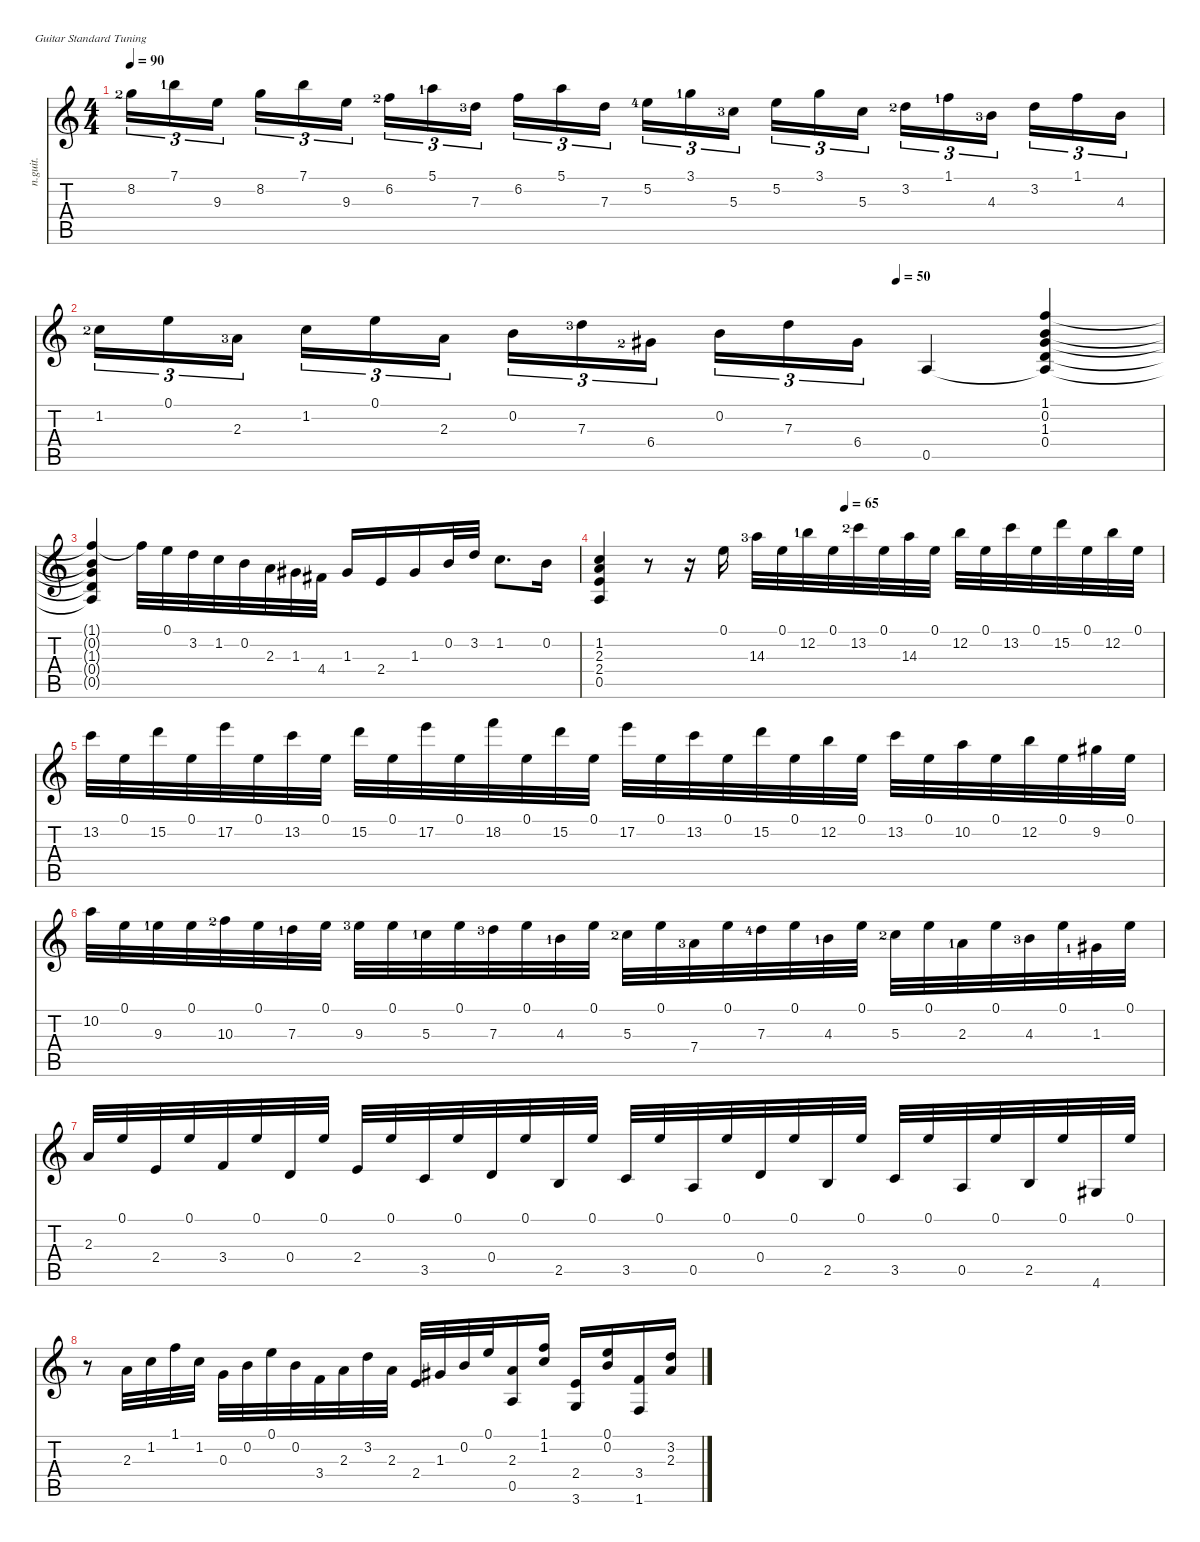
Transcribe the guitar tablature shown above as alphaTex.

\defaultSystemsLayout 4
\hideDynamics
\bracketExtendMode nobrackets
\track ("Guitare classique" "n.guit.") {instrument acousticguitarnylon}
\staff {score tabs}
\tuning (E4 B3 G3 D3 A2 E2)
\ts (4 4)
\tempo 90
\clef g2
\ks c
8.2{lf 3}.16{tu (3 2) dy f beam Down} 7.1{lf 2}.16{tu (3 2) beam Down} 9.3.16{tu (3 2) beam Down} 8.2.16{tu (3 2) beam Down} 7.1.16{tu (3 2) beam Down} 9.3.16{tu (3 2) beam Down} 6.2{lf 3}.16{tu (3 2) beam Down} 5.1{lf 2}.16{tu (3 2) beam Down} 7.3{lf 4}.16{tu (3 2) beam Down} 6.2.16{tu (3 2) beam Down} 5.1.16{tu (3 2) beam Down} 7.3.16{tu (3 2) beam Down} 5.2{lf 5}.16{tu (3 2) beam Down} 3.1{lf 2}.16{tu (3 2) beam Down} 5.3{lf 4}.16{tu (3 2) beam Down} 5.2.16{tu (3 2) beam Down} 3.1.16{tu (3 2) beam Down} 5.3.16{tu (3 2) beam Down} 3.2{lf 3}.16{tu (3 2) beam Down} 1.1{lf 2}.16{tu (3 2) beam Down} 4.3{lf 4}.16{tu (3 2) beam Down} 3.2.16{tu (3 2) beam Down} 1.1.16{tu (3 2) beam Down} 4.3.16{tu (3 2) beam Down} |
\tempo (50 0.75)
1.2{lf 3}.16{tu (3 2) beam Down} 0.1.16{tu (3 2) beam Down} 2.3{lf 4}.16{tu (3 2) beam Down} 1.2.16{tu (3 2) beam Down} 0.1.16{tu (3 2) beam Down} 2.3.16{tu (3 2) beam Down} 0.2.16{tu (3 2) beam Down} 7.3{lf 4}.16{tu (3 2) beam Down} 6.4{lf 3 acc #}.16{tu (3 2) beam Down} 0.2.16{tu (3 2) beam Down} 7.3.16{tu (3 2) beam Down} 6.4{acc #}.16{tu (3 2) beam Down} 0.5.4{beam Up} (1.1 0.2 1.3{acc #} 0.4 0.5{t}).4{beam Up} |
(1.1{t} 0.2{t} 1.3{t acc #} 0.4{t} 0.5{t}).4{beam Up} 1.1{t}.32{beam Down} 0.1.32{beam Down} 3.2.32{beam Down} 1.2.32{beam Down} 0.2.32{beam Down} 2.3.32{beam Down} 1.3{acc #}.32{beam Down} 4.4{acc #}.32{beam Down} 1.3{acc #}.16{beam Up} 2.4.16{beam Up} 1.3{acc #}.16{beam Up} 0.2.32{beam Up} 3.2.32{beam Up} 1.2.8{d beam Down} 0.2.16{beam Down} |
\tempo (65 0.4375)
(1.2 2.3 2.4 0.5).4{beam Up} r.8{beam Down} r.16{beam Down} 0.1.16{beam Down} 14.3{lf 4}.32{beam Down} 0.1.32{beam Down} 12.2{lf 2}.32{beam Down} 0.1.32{beam Down} 13.2{lf 3}.32{beam Down} 0.1.32{beam Down} 14.3.32{beam Down} 0.1.32{beam Down} 12.2.32{beam Down} 0.1.32{beam Down} 13.2.32{beam Down} 0.1.32{beam Down} 15.2.32{beam Down} 0.1.32{beam Down} 12.2.32{beam Down} 0.1.32{beam Down} |
13.2.32{beam Down} 0.1.32{beam Down} 15.2.32{beam Down} 0.1.32{beam Down} 17.2.32{beam Down} 0.1.32{beam Down} 13.2.32{beam Down} 0.1.32{beam Down} 15.2.32{beam Down} 0.1.32{beam Down} 17.2.32{beam Down} 0.1.32{beam Down} 18.2.32{beam Down} 0.1.32{beam Down} 15.2.32{beam Down} 0.1.32{beam Down} 17.2.32{beam Down} 0.1.32{beam Down} 13.2.32{beam Down} 0.1.32{beam Down} 15.2.32{beam Down} 0.1.32{beam Down} 12.2.32{beam Down} 0.1.32{beam Down} 13.2.32{beam Down} 0.1.32{beam Down} 10.2.32{beam Down} 0.1.32{beam Down} 12.2.32{beam Down} 0.1.32{beam Down} 9.2{acc #}.32{beam Down} 0.1.32{beam Down} |
10.2.32{beam Down} 0.1.32{beam Down} 9.3{lf 2}.32{beam Down} 0.1.32{beam Down} 10.3{lf 3}.32{beam Down} 0.1.32{beam Down} 7.3{lf 2}.32{beam Down} 0.1.32{beam Down} 9.3{lf 4}.32{beam Down} 0.1.32{beam Down} 5.3{lf 2}.32{beam Down} 0.1.32{beam Down} 7.3{lf 4}.32{beam Down} 0.1.32{beam Down} 4.3{lf 2}.32{beam Down} 0.1.32{beam Down} 5.3{lf 3}.32{beam Down} 0.1.32{beam Down} 7.4{lf 4}.32{beam Down} 0.1.32{beam Down} 7.3{lf 5}.32{beam Down} 0.1.32{beam Down} 4.3{lf 2}.32{beam Down} 0.1.32{beam Down} 5.3{lf 3}.32{beam Down} 0.1.32{beam Down} 2.3{lf 2}.32{beam Down} 0.1.32{beam Down} 4.3{lf 4}.32{beam Down} 0.1.32{beam Down} 1.3{lf 2 acc #}.32{beam Down} 0.1.32{beam Down} |
2.3.32{beam Up} 0.1.32{beam Up} 2.4.32{beam Up} 0.1.32{beam Up} 3.4.32{beam Up} 0.1.32{beam Up} 0.4.32{beam Up} 0.1.32{beam Up} 2.4.32{beam Up} 0.1.32{beam Up} 3.5.32{beam Up} 0.1.32{beam Up} 0.4.32{beam Up} 0.1.32{beam Up} 2.5.32{beam Up} 0.1.32{beam Up} 3.5.32{beam Up} 0.1.32{beam Up} 0.5.32{beam Up} 0.1.32{beam Up} 0.4.32{beam Up} 0.1.32{beam Up} 2.5.32{beam Up} 0.1.32{beam Up} 3.5.32{beam Up} 0.1.32{beam Up} 0.5.32{beam Up} 0.1.32{beam Up} 2.5.32{beam Up} 0.1.32{beam Up} 4.6{acc #}.32{beam Up} 0.1.32{beam Up} |
r.8{beam Down} 2.3.32{beam Down} 1.2.32{beam Down} 1.1.32{beam Down} 1.2.32{beam Down} 0.3.32{beam Down} 0.2.32{beam Down} 0.1.32{beam Down} 0.2.32{beam Down} 3.4.32{beam Down} 2.3.32{beam Down} 3.2.32{beam Down} 2.3.32{beam Down} 2.4.32{beam Up} 1.3{acc #}.32{beam Up} 0.2.32{beam Up} 0.1.32{beam Up} (2.3 0.5).16{beam Up} (1.1 1.2).16{beam Up} (2.4 3.6).16{beam Up} (0.1 0.2).16{beam Up} (3.4 1.6).16{beam Up} (3.2 2.3).16{beam Up}
